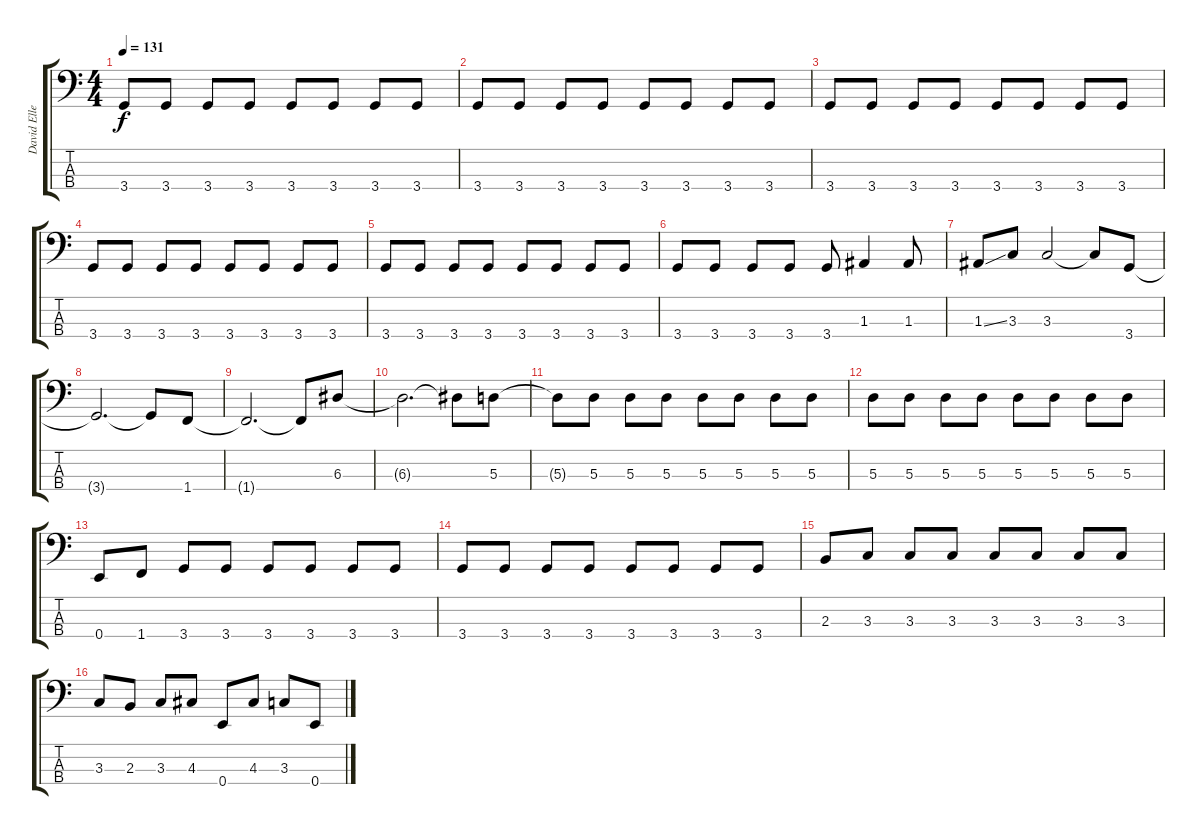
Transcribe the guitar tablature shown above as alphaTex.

\track ("David Ellefson" "David Elle") {instrument electricbasspick}
\staff {score tabs}
\tuning (G2 D2 A1 E1) {hide}
\ts (4 4)
\tempo 131
\clef f4
\ks c
3.4.8{dy f} 3.4.8 3.4.8 3.4.8 3.4.8 3.4.8 3.4.8 3.4.8 |
3.4.8 3.4.8 3.4.8 3.4.8 3.4.8 3.4.8 3.4.8 3.4.8 |
3.4.8 3.4.8 3.4.8 3.4.8 3.4.8 3.4.8 3.4.8 3.4.8 |
3.4.8 3.4.8 3.4.8 3.4.8 3.4.8 3.4.8 3.4.8 3.4.8 |
3.4.8 3.4.8 3.4.8 3.4.8 3.4.8 3.4.8 3.4.8 3.4.8 |
3.4.8 3.4.8 3.4.8 3.4.8 3.4.8 1.3.4 1.3.8 |
1.3{ss}.8 3.3.8 3.3.2 3.3{t}.8 3.4.8 |
3.4{t}.2{d} 3.4{t}.8 1.4.8 |
1.4{t}.2{d} 1.4{t}.8 6.3.8 |
6.3{t}.2{d} 6.3{t}.8 5.3.8 |
5.3{t}.8 5.3.8 5.3.8 5.3.8 5.3.8 5.3.8 5.3.8 5.3.8 |
5.3.8 5.3.8 5.3.8 5.3.8 5.3.8 5.3.8 5.3.8 5.3.8 |
0.4.8 1.4.8 3.4.8 3.4.8 3.4.8 3.4.8 3.4.8 3.4.8 |
3.4.8 3.4.8 3.4.8 3.4.8 3.4.8 3.4.8 3.4.8 3.4.8 |
2.3.8 3.3.8 3.3.8 3.3.8 3.3.8 3.3.8 3.3.8 3.3.8 |
3.3.8 2.3.8 3.3.8 4.3.8 0.4.8 4.3.8 3.3.8 0.4.8
